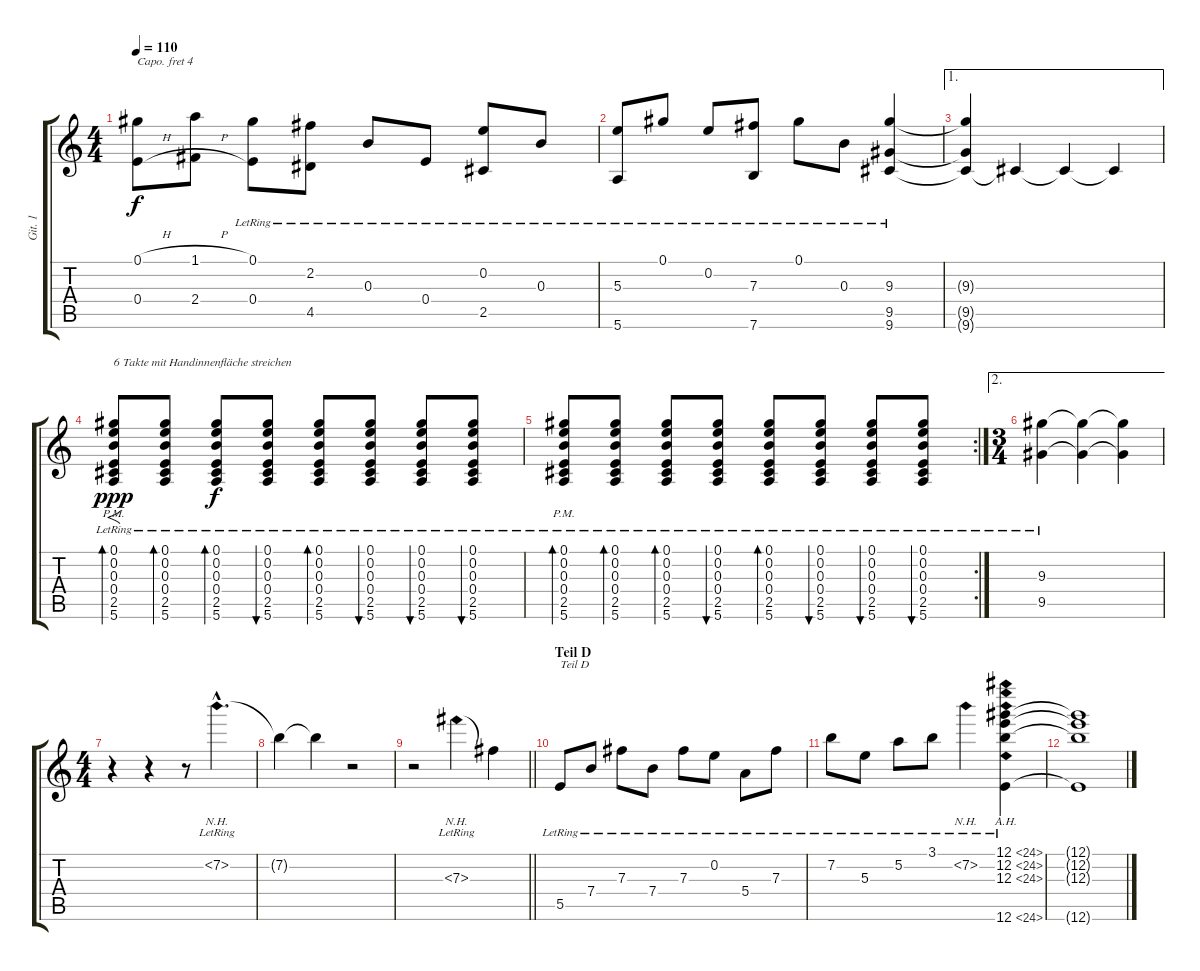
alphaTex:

\track ("Git. 1" "Git. 1") {instrument acousticguitarnylon}
\staff {score tabs}
\capo 4
\tuning (E4 C4 G3 C3 G2 C2) {hide}
\ts (4 4)
\tempo 110
\clef g2
\ks c
(0.1{h} 0.4{h}).8{dy f} (1.1{h} 2.4{h}).8 (0.1{lr} 0.4{lr}).8 (2.2{lr} 4.5{lr}).8 0.3{lr}.8 0.4{lr}.8 (0.2{lr} 2.5{lr}).8 0.3{lr}.8 |
(5.3{lr} 5.6{lr}).8 0.1{lr}.8 0.2{lr}.8 (7.3{lr} 7.6{lr}).8 0.1{lr}.8 0.3{lr}.8 (9.3{lr} 9.5{lr} 9.6{lr}).4 |
\ae 1
(9.3{t} 9.5{t} 9.6{t}).4 9.6{t}.4 9.6{t}.4 9.6{t}.4 |
(0.1{pm} 0.2{lr} 0.3{lr} 0.4{lr} 2.5{lr} 5.6{lr}).8{f bd 240 txt "6 Takte mit Handinnenfläche streichen" dy ppp} (0.1 0.2{lr} 0.3{lr} 0.4{lr} 2.5{lr} 5.6{lr}).8{bd 240} (0.1 0.2{lr} 0.3{lr} 0.4{lr} 2.5{lr} 5.6{lr}).8{bd 240 dy f} (0.1 0.2{lr} 0.3{lr} 0.4{lr} 2.5{lr} 5.6{lr}).8{bu 240} (0.1 0.2{lr} 0.3{lr} 0.4{lr} 2.5{lr} 5.6{lr}).8{bd 240} (0.1 0.2{lr} 0.3{lr} 0.4{lr} 2.5{lr} 5.6{lr}).8{bu 240} (0.1 0.2{lr} 0.3{lr} 0.4{lr} 2.5{lr} 5.6{lr}).8{bu 240} (0.1 0.2{lr} 0.3{lr} 0.4{lr} 2.5{lr} 5.6{lr}).8{bu 240} |
\rc 2
(0.1{pm} 0.2{lr} 0.3{lr} 0.4{lr} 2.5{lr} 5.6{lr}).8{bd 240} (0.1{lr} 0.2{lr} 0.3{lr} 0.4{lr} 2.5{lr} 5.6{lr}).8{bd 240} (0.1{lr} 0.2{lr} 0.3{lr} 0.4{lr} 2.5{lr} 5.6{lr}).8{bd 240} (0.1{lr} 0.2{lr} 0.3{lr} 0.4{lr} 2.5{lr} 5.6{lr}).8{bu 240} (0.1{lr} 0.2{lr} 0.3{lr} 0.4{lr} 2.5{lr} 5.6{lr}).8{bd 240} (0.1{lr} 0.2{lr} 0.3{lr} 0.4{lr} 2.5{lr} 5.6{lr}).8{bu 240} (0.1{lr} 0.2{lr} 0.3{lr} 0.4{lr} 2.5{lr} 5.6{lr}).8{bu 240} (0.1{lr} 0.2{lr} 0.3{lr} 0.4{lr} 2.5{lr} 5.6{lr}).8{bu 240} |
\ae 2
\ts (3 4)
(9.3{lr} 9.5{lr}).4 (9.3{t} 9.5{t}).4 (9.3{t} 9.5{t}).4 |
\ts (4 4)
r.4 r.4 r.8 7.2{nh hac lr}.4{d} |
7.2{t}.4 7.2{t}.4 r.2 |
\barLineRight lightlight
r.2 7.3{nh lr}.4 7.3{t}.4 |
\section ("" "Teil D")
5.5{lr}.8{txt "Teil D"} 7.4{lr}.8 7.3{lr}.8 7.4{lr}.8 7.3{lr}.8 0.2{lr}.8 5.4{lr}.8 7.3{lr}.8 |
7.2{lr}.8 5.3{lr}.8 5.2{lr}.8 3.1{lr}.8 7.2{nh lr}.4 (12.1{ah 12 lr} 12.2{ah 12 lr} 12.3{ah 12 lr} 12.6{ah 12 lr}).4 |
(12.1{t} 12.2{t} 12.3{t} 12.6{t}).1
